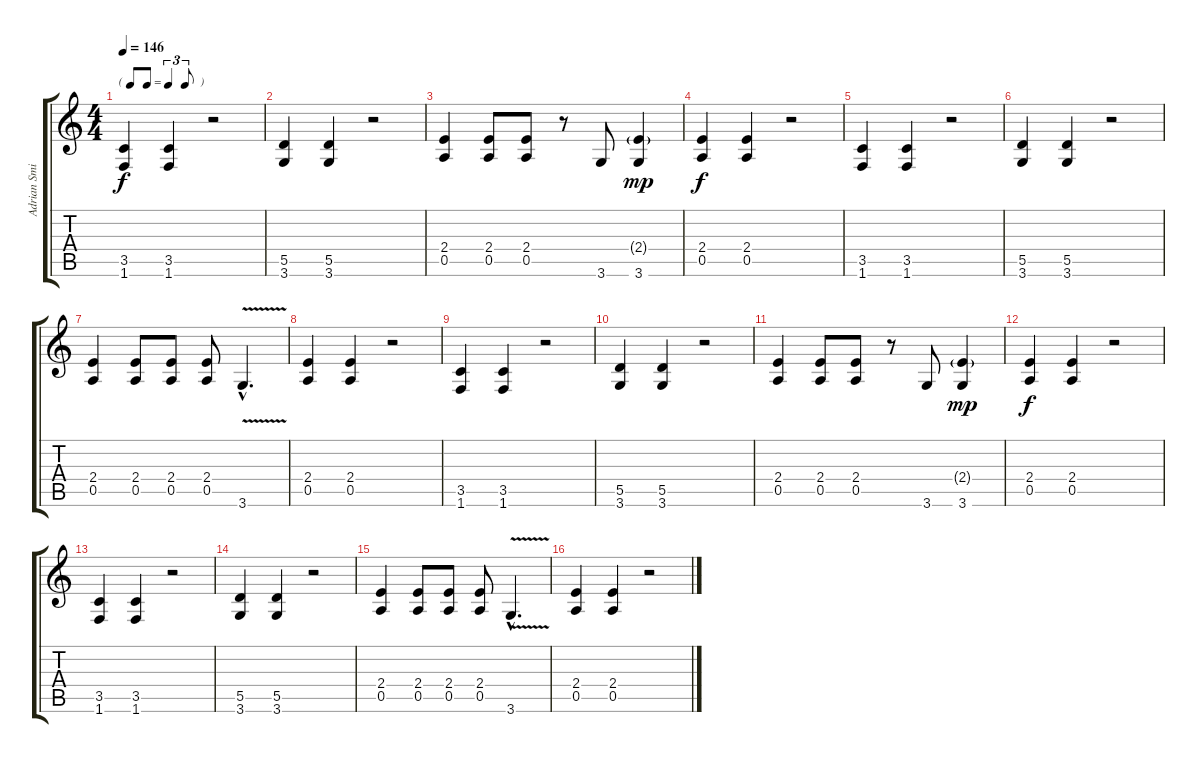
\track ("Adrian Smith" "Adrian Smi") {instrument overdrivenguitar}
\staff {score tabs}
\tuning (E4 B3 G3 D3 A2 E2) {hide}
\ts (4 4)
\tf triplet8th
\tempo 146
\clef g2
\ks c
(3.5 1.6).4{dy f} (3.5 1.6).4 r.2 |
(5.5 3.6).4 (5.5 3.6).4 r.2 |
(2.4 0.5).4 (2.4 0.5).8 (2.4 0.5).8 r.8 3.6.8 (2.4{g} 3.6).4{dy mp} |
(2.4 0.5).4{dy f} (2.4 0.5).4 r.2 |
(3.5 1.6).4 (3.5 1.6).4 r.2 |
(5.5 3.6).4 (5.5 3.6).4 r.2 |
(2.4 0.5).4 (2.4 0.5).8 (2.4 0.5).8 (2.4 0.5).8 3.6{v hac}.4{d} |
(2.4 0.5).4 (2.4 0.5).4 r.2 |
(3.5 1.6).4 (3.5 1.6).4 r.2 |
(5.5 3.6).4 (5.5 3.6).4 r.2 |
(2.4 0.5).4 (2.4 0.5).8 (2.4 0.5).8 r.8 3.6.8 (2.4{g} 3.6).4{dy mp} |
(2.4 0.5).4{dy f} (2.4 0.5).4 r.2 |
(3.5 1.6).4 (3.5 1.6).4 r.2 |
(5.5 3.6).4 (5.5 3.6).4 r.2 |
(2.4 0.5).4 (2.4 0.5).8 (2.4 0.5).8 (2.4 0.5).8 3.6{v hac}.4{d} |
(2.4 0.5).4 (2.4 0.5).4 r.2
